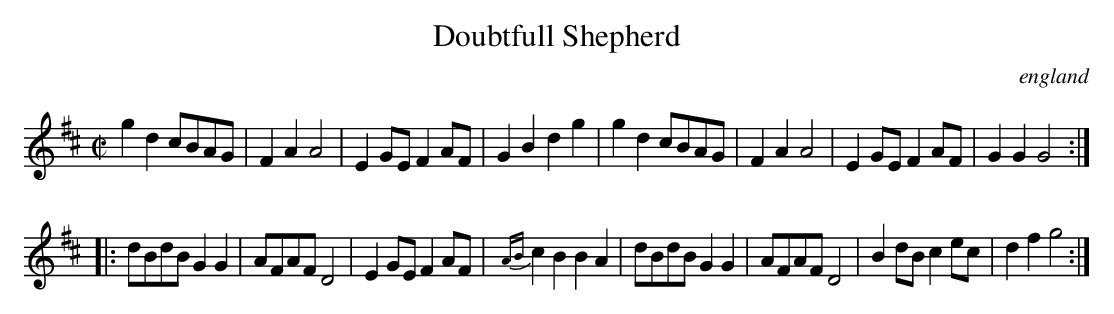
X:1
T:Doubtfull Shepherd
O:england
M:C|
K:D
g2d2 cBAG|F2A2 A4|E2GE F2AF|G2B2 d2g2|\
g2d2 cBAG|F2A2 A4|E2GE F2AF|G2G2 G4:|
|:dBdB G2G2|AFAF D4|E2GE F2AF|{AB}c2B2 B2A2|\
dBdB G2G2|AFAF D4|B2dB c2ec|d2f2 g4:|
